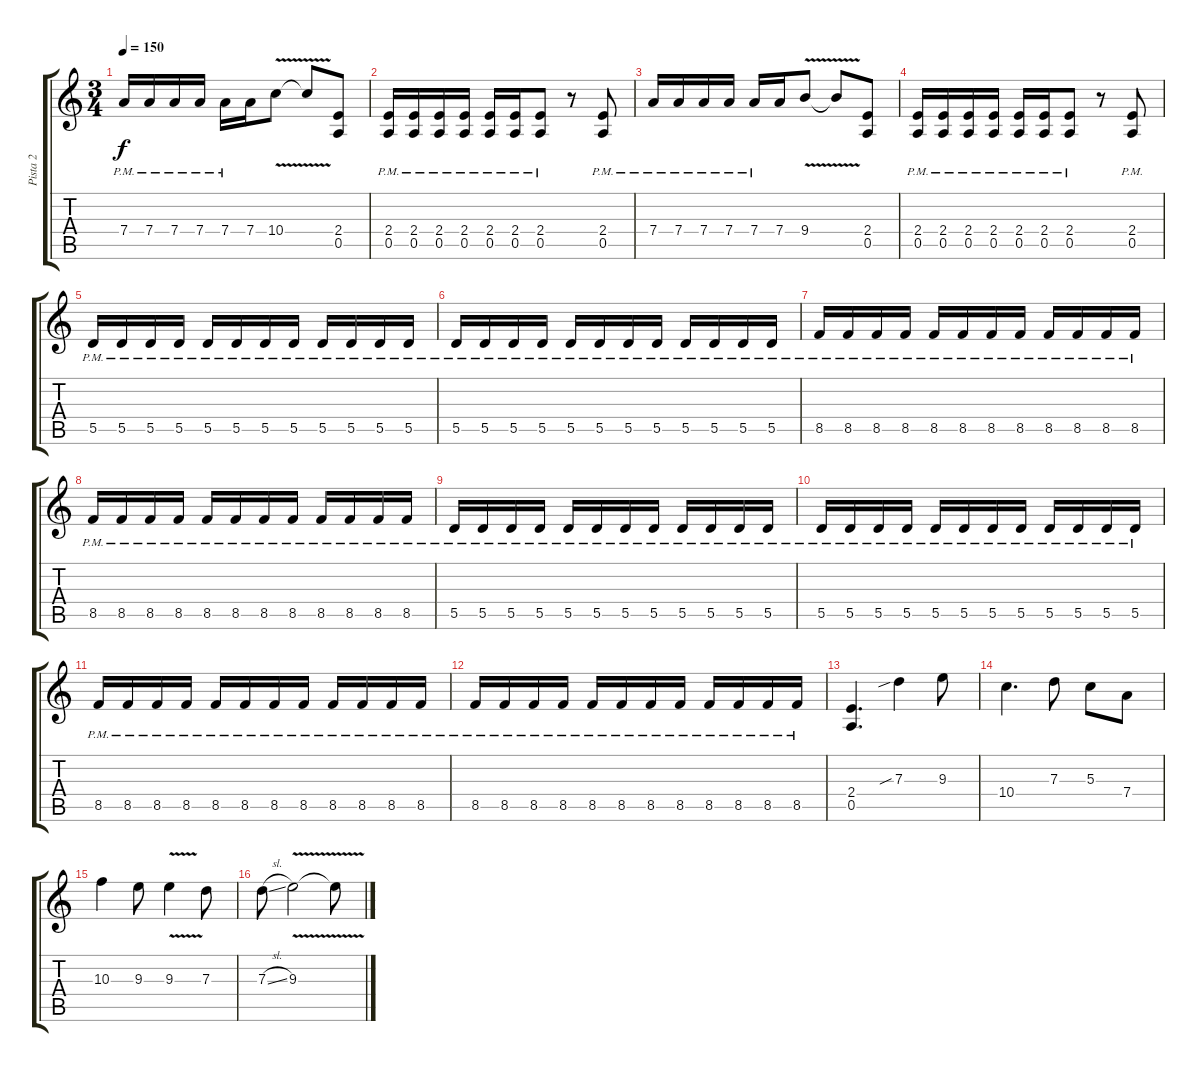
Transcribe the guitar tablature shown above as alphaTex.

\track ("Pista 2" "Pista 2") {instrument distortionguitar}
\staff {score tabs}
\tuning (E4 B3 G3 D3 A2 E2) {hide}
\ts (3 4)
\tempo 150
\clef g2
\ks c
7.4{pm}.16{dy f} 7.4{pm}.16 7.4{pm}.16 7.4{pm}.16 7.4{pm}.16 7.4.16 10.4{v}.8 10.4{t}.8 (2.4 0.5).8 |
(2.4{pm} 0.5{pm}).16 (2.4{pm} 0.5{pm}).16 (2.4{pm} 0.5{pm}).16 (2.4{pm} 0.5{pm}).16 (2.4{pm} 0.5{pm}).16 (2.4{pm} 0.5{pm}).16 (2.4{pm} 0.5{pm}).8 r.8 (2.4{pm} 0.5{pm}).8 |
7.4{pm}.16 7.4{pm}.16 7.4{pm}.16 7.4{pm}.16 7.4{pm}.16 7.4.16 9.4{v}.8 9.4{t}.8 (2.4 0.5).8 |
(2.4{pm} 0.5{pm}).16 (2.4{pm} 0.5{pm}).16 (2.4{pm} 0.5{pm}).16 (2.4{pm} 0.5{pm}).16 (2.4{pm} 0.5{pm}).16 (2.4{pm} 0.5{pm}).16 (2.4{pm} 0.5{pm}).8 r.8 (2.4{pm} 0.5{pm}).8 |
5.5{pm}.16 5.5{pm}.16 5.5{pm}.16 5.5{pm}.16 5.5{pm}.16 5.5{pm}.16 5.5{pm}.16 5.5{pm}.16 5.5{pm}.16 5.5{pm}.16 5.5{pm}.16 5.5{pm}.16 |
5.5{pm}.16 5.5{pm}.16 5.5{pm}.16 5.5{pm}.16 5.5{pm}.16 5.5{pm}.16 5.5{pm}.16 5.5{pm}.16 5.5{pm}.16 5.5{pm}.16 5.5{pm}.16 5.5{pm}.16 |
8.5{pm}.16 8.5{pm}.16 8.5{pm}.16 8.5{pm}.16 8.5{pm}.16 8.5{pm}.16 8.5{pm}.16 8.5{pm}.16 8.5{pm}.16 8.5{pm}.16 8.5{pm}.16 8.5{pm}.16 |
8.5{pm}.16 8.5{pm}.16 8.5{pm}.16 8.5{pm}.16 8.5{pm}.16 8.5{pm}.16 8.5{pm}.16 8.5{pm}.16 8.5{pm}.16 8.5{pm}.16 8.5{pm}.16 8.5{pm}.16 |
5.5{pm}.16 5.5{pm}.16 5.5{pm}.16 5.5{pm}.16 5.5{pm}.16 5.5{pm}.16 5.5{pm}.16 5.5{pm}.16 5.5{pm}.16 5.5{pm}.16 5.5{pm}.16 5.5{pm}.16 |
5.5{pm}.16 5.5{pm}.16 5.5{pm}.16 5.5{pm}.16 5.5{pm}.16 5.5{pm}.16 5.5{pm}.16 5.5{pm}.16 5.5{pm}.16 5.5{pm}.16 5.5{pm}.16 5.5{pm}.16 |
8.5{pm}.16 8.5{pm}.16 8.5{pm}.16 8.5{pm}.16 8.5{pm}.16 8.5{pm}.16 8.5{pm}.16 8.5{pm}.16 8.5{pm}.16 8.5{pm}.16 8.5{pm}.16 8.5{pm}.16 |
8.5{pm}.16 8.5{pm}.16 8.5{pm}.16 8.5{pm}.16 8.5{pm}.16 8.5{pm}.16 8.5{pm}.16 8.5{pm}.16 8.5{pm}.16 8.5{pm}.16 8.5{pm}.16 8.5{pm}.16 |
(2.4 0.5).4{d} 7.3{sib}.4 9.3.8 |
10.4.4{d} 7.3.8 5.3.8 7.4.8 |
10.3.4 9.3.8 9.3{v}.4 7.3.8 |
7.3{sl}.8 9.3{v}.2 9.3{t}.8
